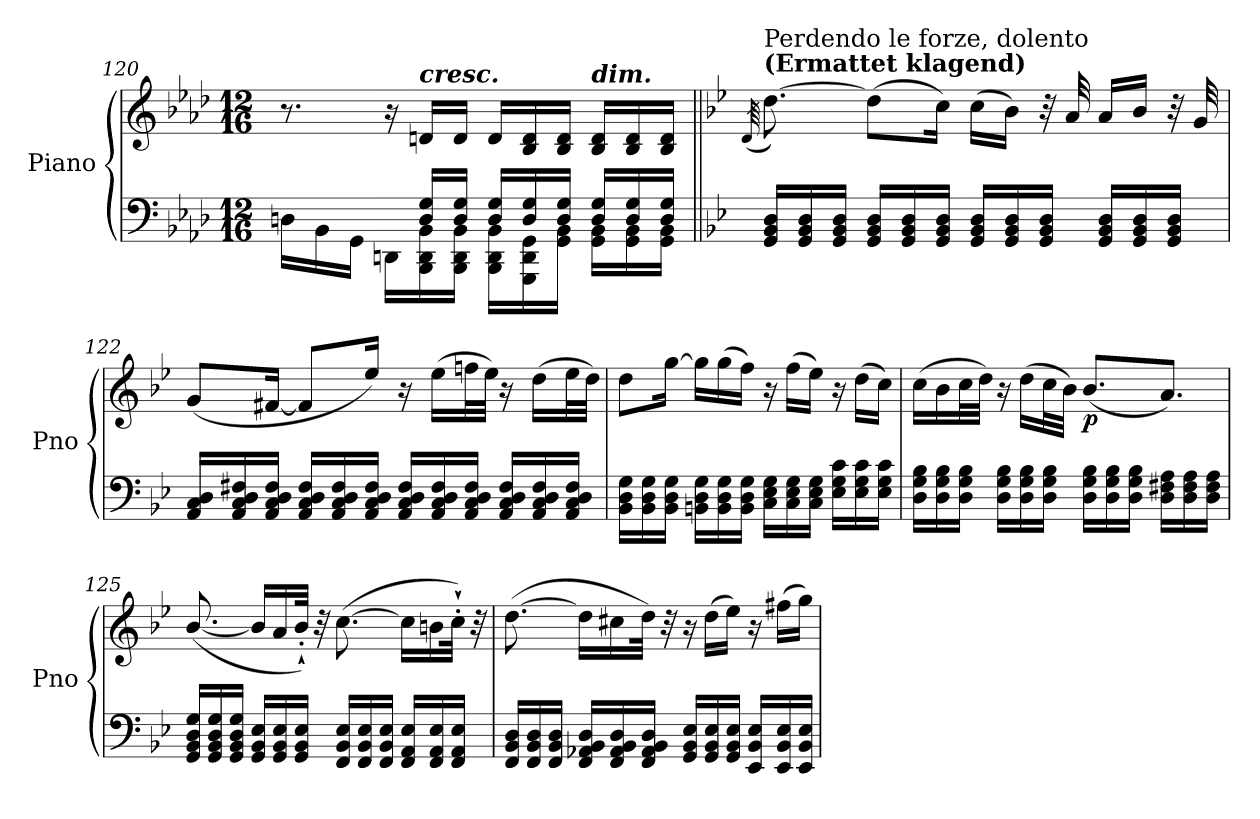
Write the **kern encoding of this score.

**kern	**kern	**dynam
*part1	*part1	*part1
*staff2	*staff1	*staff1/2
*I"Piano	*	*
*I'Pno	*	*
*clefF4	*clefG2	*
*k[b-e-a-d-]	*k[b-e-a-d-]	*
*M12/16	*M12/16	*
=120	=120	=120
*^	*	*
4ryy	16Dn\LL	8.r	.
.	16BB-\	.	.
.	16GG\JJ	.	.
.	16DDn\LL	16r	.
!	!	!LO:TX:a:Bi:t=cresc.	!
16D/ 16G/LL	16BBB-\ 16DD\ 16BB-\	16dn/LL	.
16D/ 16G/JJ	16BBB-\ 16DD\ 16BB-\JJ	16d/JJ	.
16D/ 16G/LL	16BBB-\ 16DD\ 16BB-\LL	16d/LL	.
16D/ 16G/	16GGG\ 16DD\ 16GG\	16B-/ 16d/	.
16D/ 16G/JJ	16GG\ 16BB-\JJ	16B-/ 16d/JJ	.
!	!	!LO:TX:a:Bi:t=dim.	!
16D/ 16G/LL	16GG\ 16BB-\LL	16B-/ 16d/LL	.
16D/ 16G/	16GG\ 16BB-\	16B-/ 16d/	.
16D/ 16G/JJ	16GG\ 16BB-\JJ	16B-/ 16d/JJ	.
*v	*v	*	*
!!LO:LB:g=z
=121||	=121||	=121||
*k[b-e-]	*k[b-e-]	*
.	(>64qd/	.
!	!LO:TX:a:B:t=(Ermattet klagend)	!
!	!LO:TX:a:t=Perdendo le forze, dolento	!
!	!	!LO:DY:b
!	!	!LO:DY:n=1:b
16GG/ 16BB-/ 16D/LL	[8.dd\)	p other-dynamics
16GG/ 16BB-/ 16D/	.	.
16GG/ 16BB-/ 16D/JJ	.	.
16GG/ 16BB-/ 16D/LL	(8dd\L]	.
16GG/ 16BB-/ 16D/	.	.
16GG/ 16BB-/ 16D/JJ	16cc\Jk)	.
16GG/ 16BB-/ 16D/LL	(16cc\LL	.
16GG/ 16BB-/ 16D/	16b-\JJ)	.
16GG/ 16BB-/ 16D/JJ	32r	.
.	32a/	.
16GG/ 16BB-/ 16D/LL	16a/LL	.
16GG/ 16BB-/ 16D/	16b-/JJ	.
16GG/ 16BB-/ 16D/JJ	32r	.
.	32g/	.
=122	=122	=122
16AA/ 16C/ 16D/LL	(8g/L	.
16AA/ 16C/ 16D/ 16F#X/	.	.
16AA/ 16C/ 16D/ 16F#/JJ	[16f#X/Jk	.
16AA/ 16C/ 16D/ 16F#/LL	8f#/L]	.
16AA/ 16C/ 16D/ 16F#/	.	.
16AA/ 16C/ 16D/ 16F#/JJ	16ee-/Jk)	.
16AA/ 16C/ 16D/ 16F#/LL	16r	.
16AA/ 16C/ 16D/ 16F#/	(16ee-\LL	.
16AA/ 16C/ 16D/ 16F#/JJ	32ffn\L	.
.	32ee-\JJJ)	.
!	!	!LO:DY:b
16AA/ 16C/ 16D/ 16F#/LL	16r	other-dynamics
16AA/ 16C/ 16D/ 16F#/	(16dd\LL	.
16AA/ 16C/ 16D/ 16F#/JJ	32ee-\L	.
.	32dd\JJJ)	.
=123	=123	=123
!	!	!LO:DY:b
16BB-\ 16D\ 16G\LL	8dd\L	other-dynamics
16BB-\ 16D\ 16G\	.	.
16BB-\ 16D\ 16G\JJ	[16gg\Jk	.
16BBn\ 16D\ 16G\LL	16gg\LL]	.
16BB\ 16D\ 16G\	(16gg\	.
16BB\ 16D\ 16G\JJ	16ff\JJ)	.
16C\ 16E-\ 16G\LL	16r	.
16C\ 16E-\ 16G\	(16ff\LL	.
16C\ 16E-\ 16G\JJ	16ee-\JJ)	.
16E-\ 16G\ 16c\LL	16r	.
16E-\ 16G\ 16c\	(16dd\LL	.
16E-\ 16G\ 16c\JJ	16cc\JJ)	.
!!LO:LB:g=z
=124	=124	=124
16D\ 16G\ 16B-\LL	(16cc\LL	.
16D\ 16G\ 16B-\	16b-\	.
16D\ 16G\ 16B-\JJ	32cc\L	.
.	32dd\JJJ)	.
16D\ 16G\ 16B-\LL	16r	.
!	!	!LO:DY:b
16D\ 16G\ 16B-\	(16dd\LL	other-dynamics
16D\ 16G\ 16B-\JJ	32cc\L	.
.	32b-\JJJ)	.
!	!	!LO:DY:b
16D\ 16G\ 16B-\LL	(8.b-/L	p
16D\ 16G\ 16B-\	.	.
16D\ 16G\ 16B-\JJ	.	.
16D\ 16F#X\ 16A\LL	8.a/J)	.
16D\ 16F#\ 16A\	.	.
16D\ 16F#\ 16A\JJ	.	.
=125	=125	=125
!	!	!LO:DY:b
16GG/ 16BB-/ 16D/ 16G/LL	([8.b-/	other-dynamics
16GG/ 16BB-/ 16D/ 16G/	.	.
16GG/ 16BB-/ 16D/ 16G/JJ	.	.
16GG/ 16BB-/ 16E-/LL	16b-/LL]	.
16GG/ 16BB-/ 16E-/	16a/	.
16GG/ 16BB-/ 16E-/JJ	32b-'`/JJk)	.
.	32r	.
16FF/ 16BB-/ 16E-/LL	([8.cc\	.
16FF/ 16BB-/ 16E-/	.	.
16FF/ 16BB-/ 16E-/JJ	.	.
16FF/ 16AA/ 16E-/LL	16cc\LL]	.
16FF/ 16AA/ 16E-/	16bn\	.
16FF/ 16AA/ 16E-/JJ	32cc'`\JJk)	.
.	32r	.
=126	=126	=126
16FF/ 16BB-/ 16D/LL	([8.dd\	.
16FF/ 16BB-/ 16D/	.	.
16FF/ 16BB-/ 16D/JJ	.	.
16FF/ 16AA-X/ 16BB-/ 16D/LL	16dd\LL]	.
16FF/ 16AA-/ 16BB-/ 16D/	16cc#X\	.
16FF/ 16AA-/ 16BB-/ 16D/JJ	32dd\JJk)	.
.	32r	.
16GG/ 16BB-/ 16E-/LL	16r	.
16GG/ 16BB-/ 16E-/	(16dd\LL	.
16GG/ 16BB-/ 16E-/JJ	16ee-\JJ)	.
16EE-/ 16BB-/ 16E-/LL	16r	.
16EE-/ 16BB-/ 16E-/	(16ff#X\LL	.
16EE-/ 16BB-/ 16E-/JJ	16gg\JJ)	.
=	=	=
*-	*-	*-
